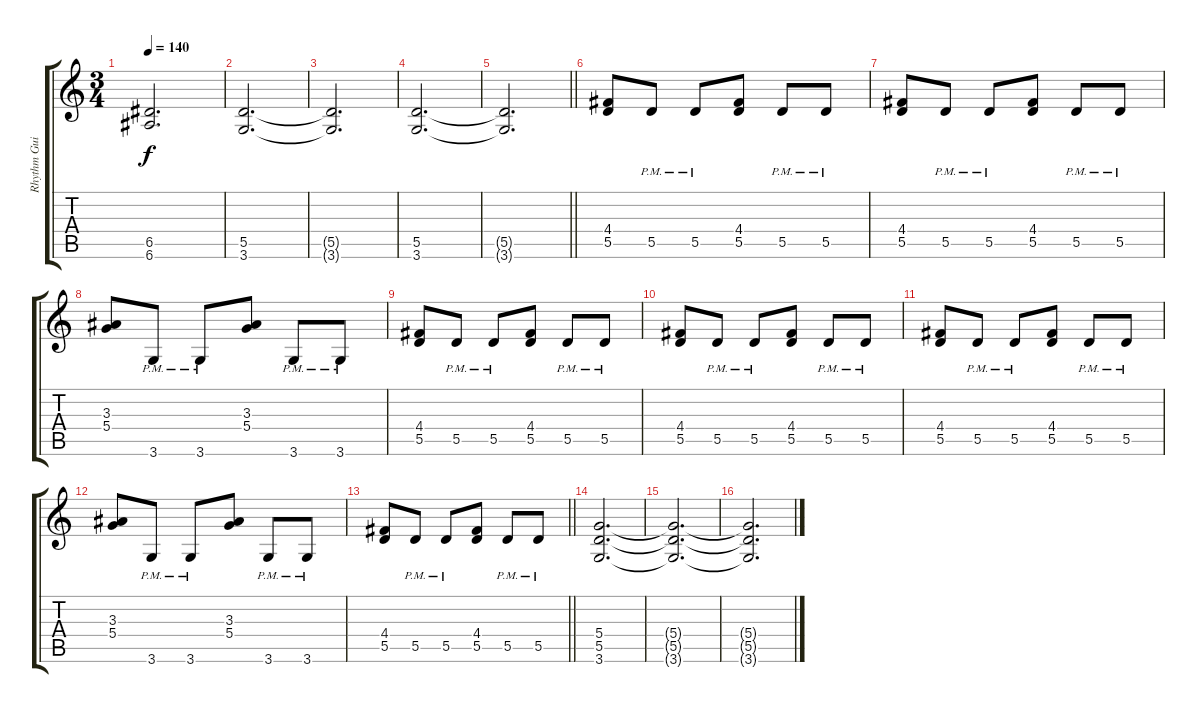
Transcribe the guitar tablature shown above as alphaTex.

\track ("Rhythm Guitar 2" "Rhythm Gui") {instrument overdrivenguitar}
\staff {score tabs}
\tuning (E4 B3 G3 D3 A2 E2) {hide}
\ts (3 4)
\tempo 140
\clef g2
\ks c
(6.5{t} 6.6{t}).2{d dy f} |
(5.5 3.6).2{d} |
(5.5{t} 3.6{t}).2{d} |
(5.5 3.6).2{d} |
\barLineRight lightlight
(5.5{t} 3.6{t}).2{d} |
(4.4 5.5).8 5.5{pm}.8 5.5{pm}.8 (4.4 5.5).8 5.5{pm}.8 5.5{pm}.8 |
(4.4 5.5).8 5.5{pm}.8 5.5{pm}.8 (4.4 5.5).8 5.5{pm}.8 5.5{pm}.8 |
(3.3 5.4).8 3.6{pm}.8 3.6{pm}.8 (3.3 5.4).8 3.6{pm}.8 3.6{pm}.8 |
(4.4 5.5).8 5.5{pm}.8 5.5{pm}.8 (4.4 5.5).8 5.5{pm}.8 5.5{pm}.8 |
(4.4 5.5).8 5.5{pm}.8 5.5{pm}.8 (4.4 5.5).8 5.5{pm}.8 5.5{pm}.8 |
(4.4 5.5).8 5.5{pm}.8 5.5{pm}.8 (4.4 5.5).8 5.5{pm}.8 5.5{pm}.8 |
(3.3 5.4).8 3.6{pm}.8 3.6{pm}.8 (3.3 5.4).8 3.6{pm}.8 3.6{pm}.8 |
\barLineRight lightlight
(4.4 5.5).8 5.5{pm}.8 5.5{pm}.8 (4.4 5.5).8 5.5{pm}.8 5.5{pm}.8 |
(5.4 5.5 3.6).2{d} |
(5.4{t} 5.5{t} 3.6{t}).2{d} |
(5.4{t} 5.5{t} 3.6{t}).2{d}
